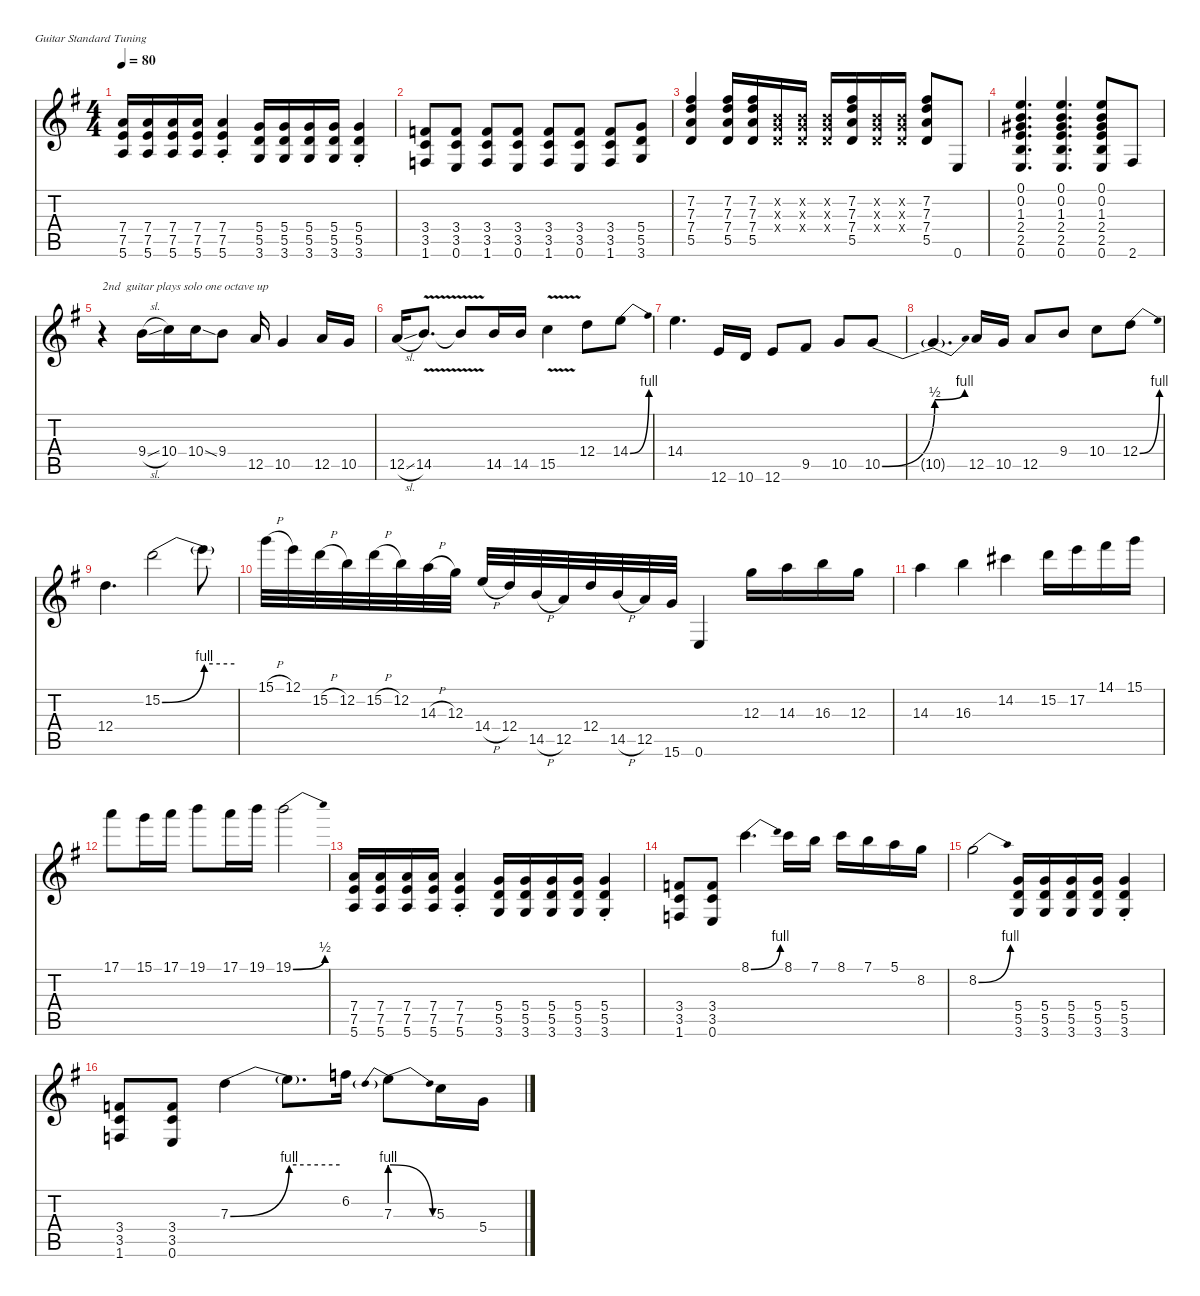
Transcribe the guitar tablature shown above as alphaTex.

\defaultSystemsLayout 4
\hideDynamics
\bracketExtendMode nobrackets
\singleTrackTrackNamePolicy hidden
\multiTrackTrackNamePolicy hidden
\firstSystemTrackNameMode fullname
\firstSystemTrackNameOrientation horizontal
\otherSystemsTrackNameOrientation horizontal
\track ("Track 2" "dist.guit.") {mute instrument distortionguitar}
\staff {score tabs}
\tuning (E4 B3 G3 D3 A2 E2)
\ts (4 4)
\tempo 80
\clef g2
\ks g
(7.4{acc forcenatural} 7.5{acc forcenatural} 5.6{acc forcenatural}).16{dy f beam Up} (7.4{acc forcenatural} 7.5{acc forcenatural} 5.6{acc forcenatural}).16{beam Up} (7.4{acc forcenatural} 7.5{acc forcenatural} 5.6{acc forcenatural}).16{beam Up} (7.4{acc forcenatural} 7.5{acc forcenatural} 5.6{acc forcenatural}).16{beam Up} (7.4{st acc forcenatural} 7.5{st acc forcenatural} 5.6{st acc forcenatural}).4{beam Up} (5.4{acc forcenatural} 5.5{acc forcenatural} 3.6{acc forcenatural}).16{beam Up} (5.4{acc forcenatural} 5.5{acc forcenatural} 3.6{acc forcenatural}).16{beam Up} (5.4{acc forcenatural} 5.5{acc forcenatural} 3.6{acc forcenatural}).16{beam Up} (5.4{acc forcenatural} 5.5{acc forcenatural} 3.6{acc forcenatural}).16{beam Up} (5.4{st acc forcenatural} 5.5{st acc forcenatural} 3.6{st acc forcenatural}).4{beam Up} |
(3.4{acc forcenatural} 3.5{acc forcenatural} 1.6{acc forcenatural}).8{beam Up} (3.4{acc forcenatural} 3.5{acc forcenatural} 0.6{acc forcenatural}).8{beam Up} (3.4{acc forcenatural} 3.5{acc forcenatural} 1.6{acc forcenatural}).8{beam Up} (3.4{acc forcenatural} 3.5{acc forcenatural} 0.6{acc forcenatural}).8{beam Up} (3.4{acc forcenatural} 3.5{acc forcenatural} 1.6{acc forcenatural}).8{beam Up} (3.4{acc forcenatural} 3.5{acc forcenatural} 0.6{acc forcenatural}).8{beam Up} (3.4{acc forcenatural} 3.5{acc forcenatural} 1.6{acc forcenatural}).8{beam Up} (5.4{acc forcenatural} 5.5{acc forcenatural} 3.6{acc forcenatural}).8{beam Up} |
(7.2{acc #} 7.3{acc forcenatural} 7.4{acc forcenatural} 5.5{acc forcenatural}).4{beam Up} (7.2{acc #} 7.3{acc forcenatural} 7.4{acc forcenatural} 5.5{acc forcenatural}).16{beam Up} (7.2{acc #} 7.3{acc forcenatural} 7.4{acc forcenatural} 5.5{acc forcenatural}).16{beam Up} (0.2{x acc forcenatural} 0.3{x acc forcenatural} 0.4{x acc forcenatural}).16{beam Up} (0.2{x acc forcenatural} 0.3{x acc forcenatural} 0.4{x acc forcenatural}).16{beam Up} (0.2{x acc forcenatural} 0.3{x acc forcenatural} 0.4{x acc forcenatural}).16{beam Up} (7.2{acc #} 7.3{acc forcenatural} 7.4{acc forcenatural} 5.5{acc forcenatural}).16{beam Up} (0.2{x acc forcenatural} 0.3{x acc forcenatural} 0.4{x acc forcenatural}).16{beam Up} (0.2{x acc forcenatural} 0.3{x acc forcenatural} 0.4{x acc forcenatural}).16{beam Up} (7.2{acc #} 7.3{acc forcenatural} 7.4{acc forcenatural} 5.5{acc forcenatural}).8{beam Up} 0.6{acc forcenatural}.8{beam Up} |
(0.1{acc forcenatural} 0.2{acc forcenatural} 1.3{acc #} 2.4{acc forcenatural} 2.5{acc forcenatural} 0.6{acc forcenatural}).4{d beam Up} (0.1{acc forcenatural} 0.2{acc forcenatural} 1.3{acc #} 2.4{acc forcenatural} 2.5{acc forcenatural} 0.6{acc forcenatural}).4{d beam Up} (0.1{acc forcenatural} 0.2{acc forcenatural} 1.3{acc #} 2.4{acc forcenatural} 2.5{acc forcenatural} 0.6{acc forcenatural}).8{beam Up} 2.6{acc #}.8{beam Up} |
r.4{txt "2nd  guitar plays solo one octave up" beam Down} 9.4{sl acc forcenatural}.16{dy ff beam Down} 10.4{acc forcenatural}.16{beam Down} 10.4{ss acc forcenatural}.16{beam Down} 9.4{acc forcenatural}.8{beam Down} 12.5{acc forcenatural}.16{beam Up} 10.5{acc forcenatural}.4{beam Up} 12.5{acc forcenatural}.16{beam Up} 10.5{acc forcenatural}.16{beam Up} |
12.5{sl acc forcenatural}.16{beam Up} 14.5{v acc forcenatural}.8{d beam Up} 14.5{v t acc forcenatural}.8{dy f beam Up} 14.5{acc forcenatural}.16{dy ff beam Up} 14.5{acc forcenatural}.16{beam Up} 15.5{v acc forcenatural}.4{beam Down} 12.4{acc forcenatural}.8{beam Down} 14.4{be (bend 0 0 30 4) acc forcenatural}.8{beam Down} |
14.4{acc forcenatural}.4{d beam Down} 12.6{acc forcenatural}.16{beam Up} 10.6{acc forcenatural}.16{beam Up} 12.6{acc forcenatural}.8{beam Up} 9.5{acc #}.8{beam Up} 10.5{acc forcenatural}.8{beam Up} 10.5{be (bend 0 0 60 2) acc forcenatural}.8{beam Up} |
10.5{be (bend 0 2 60 4) t}.4{d dy f beam Up} 12.5{acc forcenatural}.16{dy ff beam Up} 10.5{acc forcenatural}.16{beam Up} 12.5{acc forcenatural}.8{beam Up} 9.4{acc forcenatural}.8{beam Up} 10.4{acc forcenatural}.8{beam Down} 12.4{be (bend 0 0 30 4) acc forcenatural}.8{beam Down} |
12.4{acc forcenatural}.4{d beam Down} 15.2{be (bend 0 0 60 4) acc forcenatural}.2{beam Down} 15.2{be (hold 0 4 60 4) t}.8{dy f beam Down} |
15.1{h acc forcenatural}.32{dy ff beam Down} 12.1{acc forcenatural}.32{beam Down} 15.2{h acc forcenatural}.32{beam Down} 12.2{acc forcenatural}.32{beam Down} 15.2{h acc forcenatural}.32{beam Down} 12.2{acc forcenatural}.32{beam Down} 14.3{h acc forcenatural}.32{beam Down} 12.3{acc forcenatural}.32{beam Down} 14.4{h acc forcenatural}.32{beam Up} 12.4{acc forcenatural}.32{beam Up} 14.5{h acc forcenatural}.32{beam Up} 12.5{acc forcenatural}.32{beam Up} 12.4{acc forcenatural}.32{beam Up} 14.5{h acc forcenatural}.32{beam Up} 12.5{acc forcenatural}.32{beam Up} 15.6{acc forcenatural}.32{beam Up} 0.6{acc forcenatural}.4{beam Up} 12.3{acc forcenatural}.16{beam Down} 14.3{acc forcenatural}.16{beam Down} 16.3{acc forcenatural}.16{beam Down} 12.3{acc forcenatural}.16{beam Down} |
14.3{acc forcenatural}.4{beam Down} 16.3{acc forcenatural}.4{beam Down} 14.2{acc #}.4{beam Down} 15.2{acc forcenatural}.16{beam Down} 17.2{acc forcenatural}.16{beam Down} 14.1{acc #}.16{beam Down} 15.1{acc forcenatural}.16{beam Down} |
17.1{acc forcenatural}.8{beam Down} 15.1{acc forcenatural}.16{beam Down} 17.1{acc forcenatural}.16{beam Down} 19.1{acc forcenatural}.8{beam Down} 17.1{acc forcenatural}.16{beam Down} 19.1{acc forcenatural}.16{beam Down} 19.1{be (bend 0 0 36 2) acc forcenatural}.2{beam Down} |
(7.4{acc forcenatural} 7.5{acc forcenatural} 5.6{acc forcenatural}).16{dy f beam Up} (7.4{acc forcenatural} 7.5{acc forcenatural} 5.6{acc forcenatural}).16{beam Up} (7.4{acc forcenatural} 7.5{acc forcenatural} 5.6{acc forcenatural}).16{beam Up} (7.4{acc forcenatural} 7.5{acc forcenatural} 5.6{acc forcenatural}).16{beam Up} (7.4{st acc forcenatural} 7.5{st acc forcenatural} 5.6{st acc forcenatural}).4{beam Up} (5.4{acc forcenatural} 5.5{acc forcenatural} 3.6{acc forcenatural}).16{beam Up} (5.4{acc forcenatural} 5.5{acc forcenatural} 3.6{acc forcenatural}).16{beam Up} (5.4{acc forcenatural} 5.5{acc forcenatural} 3.6{acc forcenatural}).16{beam Up} (5.4{acc forcenatural} 5.5{acc forcenatural} 3.6{acc forcenatural}).16{beam Up} (5.4{st acc forcenatural} 5.5{st acc forcenatural} 3.6{st acc forcenatural}).4{beam Up} |
(3.4{acc forcenatural} 3.5{acc forcenatural} 1.6{acc forcenatural}).8{beam Up} (3.4{acc forcenatural} 3.5{acc forcenatural} 0.6{acc forcenatural}).8{beam Up} 8.1{be (bend 0 0 34.9999992 4) acc forcenatural}.4{d dy ff beam Down} 8.1{acc forcenatural}.16{beam Down} 7.1{acc forcenatural}.16{beam Down} 8.1{acc forcenatural}.16{beam Down} 7.1{acc forcenatural}.16{beam Down} 5.1{acc forcenatural}.16{beam Down} 8.2{acc forcenatural}.16{beam Down} |
8.2{be (bend 0 0 15 4) acc forcenatural}.2{beam Down} (5.4{acc forcenatural} 5.5{acc forcenatural} 3.6{acc forcenatural}).16{dy f beam Up} (5.4{acc forcenatural} 5.5{acc forcenatural} 3.6{acc forcenatural}).16{beam Up} (5.4{acc forcenatural} 5.5{acc forcenatural} 3.6{acc forcenatural}).16{beam Up} (5.4{acc forcenatural} 5.5{acc forcenatural} 3.6{acc forcenatural}).16{beam Up} (5.4{st acc forcenatural} 5.5{st acc forcenatural} 3.6{st acc forcenatural}).4{beam Up} |
(3.4{acc forcenatural} 3.5{acc forcenatural} 1.6{acc forcenatural}).8{beam Up} (3.4{acc forcenatural} 3.5{acc forcenatural} 0.6{acc forcenatural}).8{beam Up} 7.3{be (bend 0 0 60 4) acc forcenatural}.4{dy ff beam Down} 7.3{be (hold 0 4 60 4) t}.8{d dy f beam Down} 6.2{acc forcenatural}.16{dy ff beam Down} 7.3{be (prebendrelease 0 4 30 0)}.8{beam Down} 5.3{acc forcenatural}.16{beam Down} 5.4{acc forcenatural}.16{beam Down}
